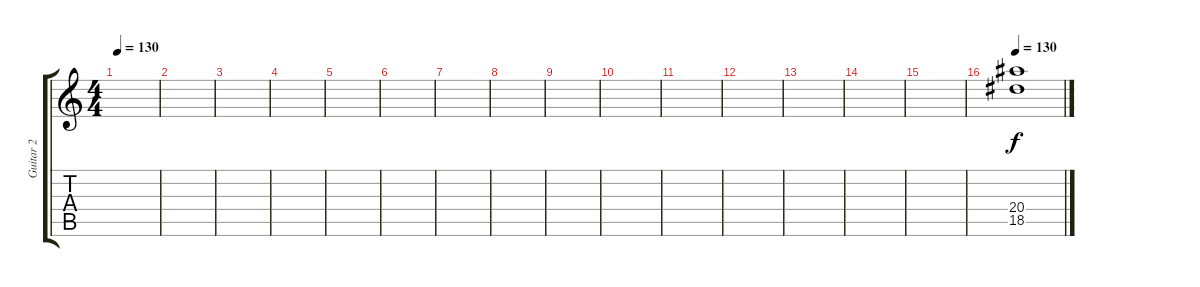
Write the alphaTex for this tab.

\track ("Guitar 2" "Guitar 2") {instrument overdrivenguitar}
\staff {score tabs}
\tuning (E4 B3 G3 D3 A2 E2) {hide}
\ts (4 4)
\tempo 130
\clef g2
\ks c
|
|
|
|
|
|
|
|
|
|
|
|
|
|
|
\tempo 130
(20.4{ss} 18.5{ss}).1
